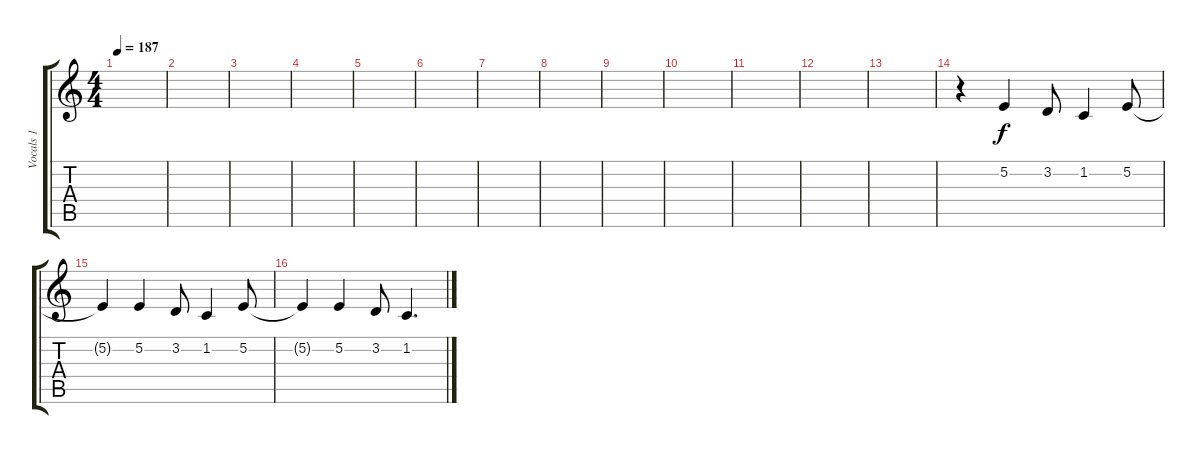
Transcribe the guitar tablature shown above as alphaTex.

\track ("Vocals 1" "Vocals 1") {instrument electricgrandpiano}
\staff {score tabs}
\tuning (E4 B3 G3 D3 A2 E2) {hide}
\ts (4 4)
\tempo 187
\clef g2
\ks c
|
|
|
|
|
|
|
|
|
|
|
|
|
r.4 5.2.4 3.2.8 1.2.4 5.2.8 |
5.2{t}.4 5.2.4 3.2.8 1.2.4 5.2.8 |
5.2{t}.4 5.2.4 3.2.8 1.2.4{d}
